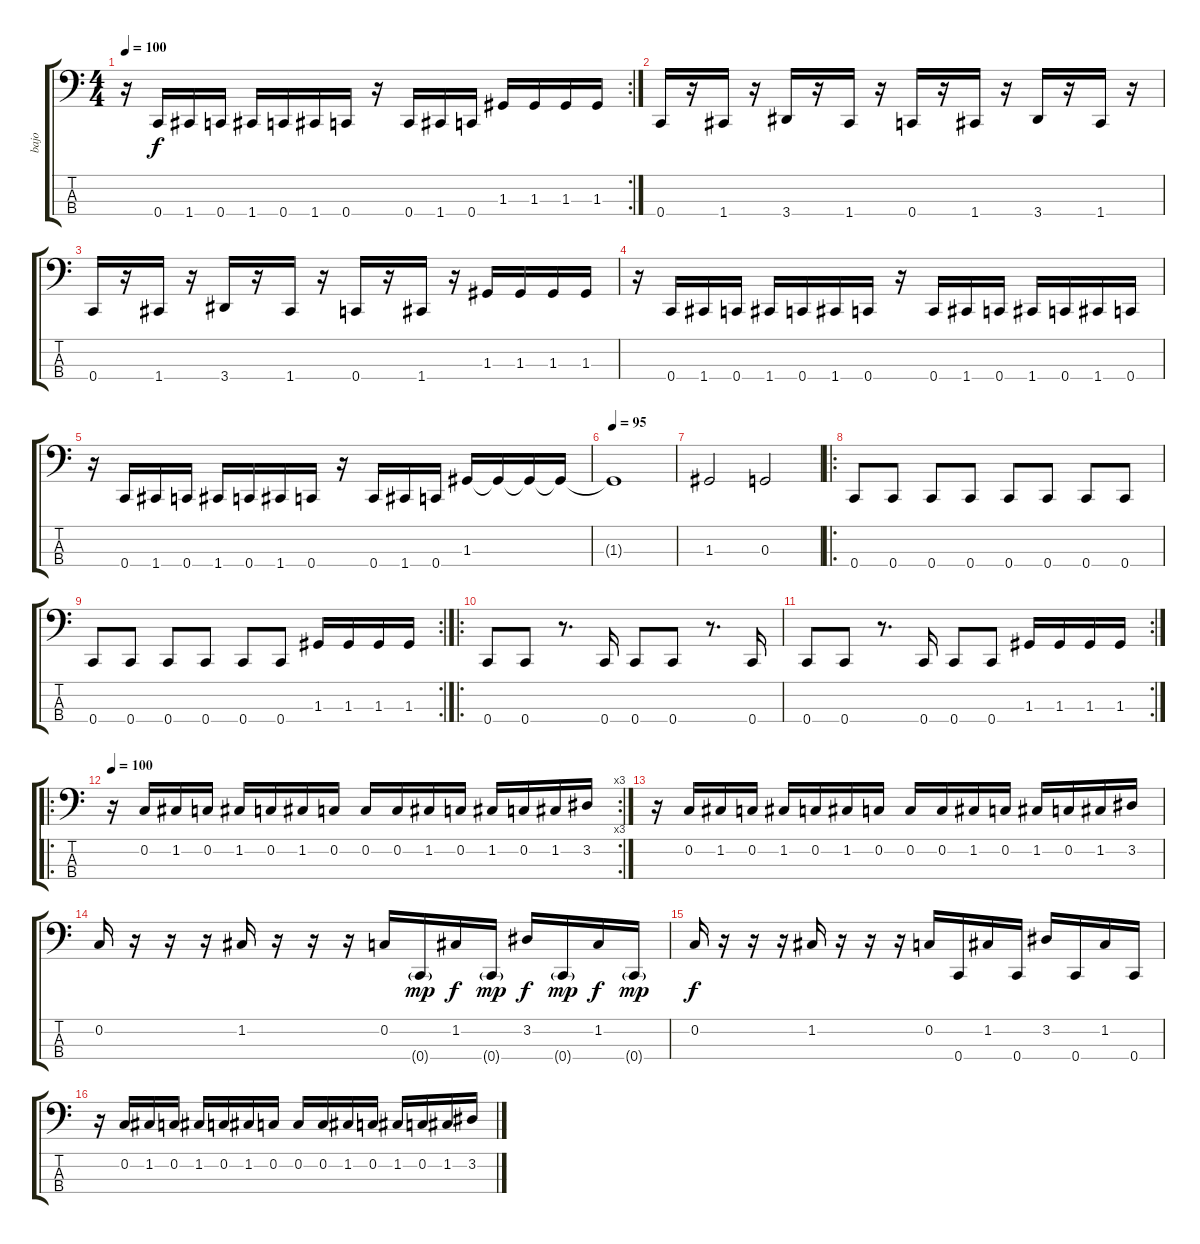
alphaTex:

\track ("bajo" "bajo") {instrument electricbassfinger}
\staff {score tabs}
\tuning (F2 C2 G1 C1) {hide}
\rc 2
\ts (4 4)
\tempo 100
\clef f4
\ks c
r.16{dy f} 0.4.16 1.4.16 0.4.16 1.4.16 0.4.16 1.4.16 0.4.16 r.16 0.4.16 1.4.16 0.4.16 1.3.16 1.3.16 1.3.16 1.3.16 |
0.4.16 r.16 1.4.16 r.16 3.4.16 r.16 1.4.16 r.16 0.4.16 r.16 1.4.16 r.16 3.4.16 r.16 1.4.16 r.16 |
0.4.16 r.16 1.4.16 r.16 3.4.16 r.16 1.4.16 r.16 0.4.16 r.16 1.4.16 r.16 1.3.16 1.3.16 1.3.16 1.3.16 |
r.16 0.4.16 1.4.16 0.4.16 1.4.16 0.4.16 1.4.16 0.4.16 r.16 0.4.16 1.4.16 0.4.16 1.4.16 0.4.16 1.4.16 0.4.16 |
r.16 0.4.16 1.4.16 0.4.16 1.4.16 0.4.16 1.4.16 0.4.16 r.16 0.4.16 1.4.16 0.4.16 1.3.16 1.3{t}.16 1.3{t}.16 1.3{t}.16 |
\tempo 95
1.3{t}.1 |
1.3.2 0.3.2 |
\ro
0.4.8 0.4.8 0.4.8 0.4.8 0.4.8 0.4.8 0.4.8 0.4.8 |
\rc 2
0.4.8 0.4.8 0.4.8 0.4.8 0.4.8 0.4.8 1.3.16 1.3.16 1.3.16 1.3.16 |
\ro
0.4.8 0.4.8 r.8{d} 0.4.16 0.4.8 0.4.8 r.8{d} 0.4.16 |
\rc 2
0.4.8 0.4.8 r.8{d} 0.4.16 0.4.8 0.4.8 1.3.16 1.3.16 1.3.16 1.3.16 |
\ro
\rc 3
\tempo 100
r.16 0.2.16 1.2.16 0.2.16 1.2.16 0.2.16 1.2.16 0.2.16 0.2.16 0.2.16 1.2.16 0.2.16 1.2.16 0.2.16 1.2.16 3.2.16 |
r.16 0.2.16 1.2.16 0.2.16 1.2.16 0.2.16 1.2.16 0.2.16 0.2.16 0.2.16 1.2.16 0.2.16 1.2.16 0.2.16 1.2.16 3.2.16 |
0.2.16 r.16 r.16 r.16 1.2.16 r.16 r.16 r.16 0.2.16 0.4{g}.16{dy mp} 1.2.16{dy f} 0.4{g}.16{dy mp} 3.2.16{dy f} 0.4{g}.16{dy mp} 1.2.16{dy f} 0.4{g}.16{dy mp} |
0.2.16{dy f} r.16 r.16 r.16 1.2.16 r.16 r.16 r.16 0.2.16 0.4.16 1.2.16 0.4.16 3.2.16 0.4.16 1.2.16 0.4.16 |
r.16 0.2.16 1.2.16 0.2.16 1.2.16 0.2.16 1.2.16 0.2.16 0.2.16 0.2.16 1.2.16 0.2.16 1.2.16 0.2.16 1.2.16 3.2.16
